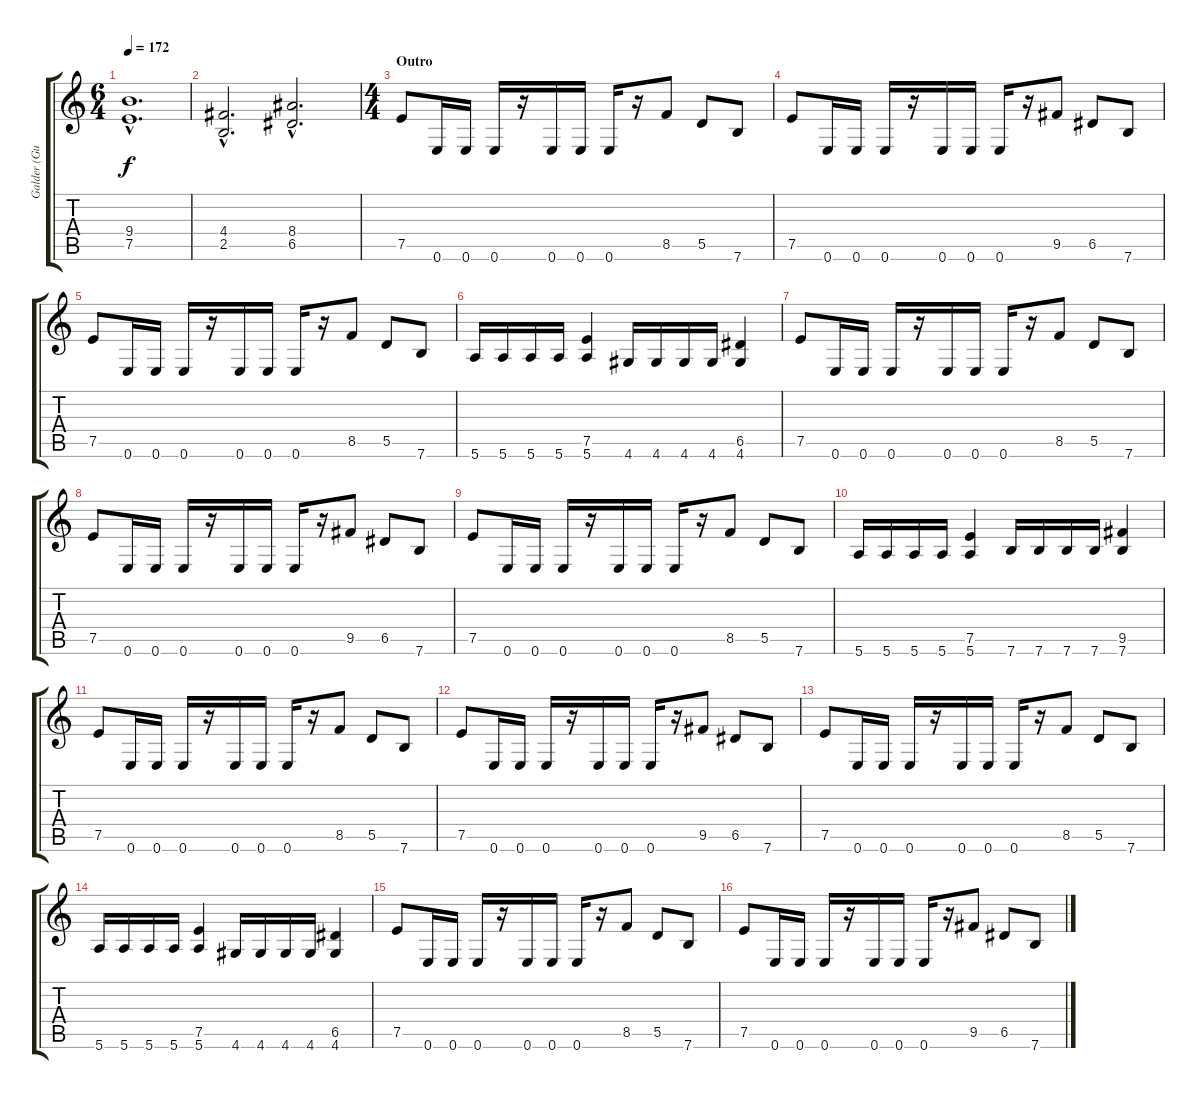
\track ("Galder (Guitar1)" "Galder (Gu") {instrument distortionguitar}
\staff {score tabs}
\tuning (E4 B3 G3 D3 A2 E2) {hide}
\ts (6 4)
\tempo 172
\clef g2
\ks c
(9.4{hac} 7.5{hac}).1{d dy f} |
(4.4{hac} 2.5{hac}).2{d} (8.4{hac} 6.5{hac}).2{d} |
\ts (4 4)
\section ("" "Outro")
7.5.8 0.6.16 0.6.16 0.6.16 r.16 0.6.16 0.6.16 0.6.16 r.16 8.5.8 5.5.8 7.6.8 |
7.5.8 0.6.16 0.6.16 0.6.16 r.16 0.6.16 0.6.16 0.6.16 r.16 9.5.8 6.5.8 7.6.8 |
7.5.8 0.6.16 0.6.16 0.6.16 r.16 0.6.16 0.6.16 0.6.16 r.16 8.5.8 5.5.8 7.6.8 |
5.6.16 5.6.16 5.6.16 5.6.16 (7.5 5.6).4 4.6.16 4.6.16 4.6.16 4.6.16 (6.5 4.6).4 |
7.5.8 0.6.16 0.6.16 0.6.16 r.16 0.6.16 0.6.16 0.6.16 r.16 8.5.8 5.5.8 7.6.8 |
7.5.8 0.6.16 0.6.16 0.6.16 r.16 0.6.16 0.6.16 0.6.16 r.16 9.5.8 6.5.8 7.6.8 |
7.5.8 0.6.16 0.6.16 0.6.16 r.16 0.6.16 0.6.16 0.6.16 r.16 8.5.8 5.5.8 7.6.8 |
5.6.16 5.6.16 5.6.16 5.6.16 (7.5 5.6).4 7.6.16 7.6.16 7.6.16 7.6.16 (9.5 7.6).4 |
7.5.8 0.6.16 0.6.16 0.6.16 r.16 0.6.16 0.6.16 0.6.16 r.16 8.5.8 5.5.8 7.6.8 |
7.5.8 0.6.16 0.6.16 0.6.16 r.16 0.6.16 0.6.16 0.6.16 r.16 9.5.8 6.5.8 7.6.8 |
7.5.8 0.6.16 0.6.16 0.6.16 r.16 0.6.16 0.6.16 0.6.16 r.16 8.5.8 5.5.8 7.6.8 |
5.6.16 5.6.16 5.6.16 5.6.16 (7.5 5.6).4 4.6.16 4.6.16 4.6.16 4.6.16 (6.5 4.6).4 |
7.5.8 0.6.16 0.6.16 0.6.16 r.16 0.6.16 0.6.16 0.6.16 r.16 8.5.8 5.5.8 7.6.8 |
7.5.8 0.6.16 0.6.16 0.6.16 r.16 0.6.16 0.6.16 0.6.16 r.16 9.5.8 6.5.8 7.6.8
